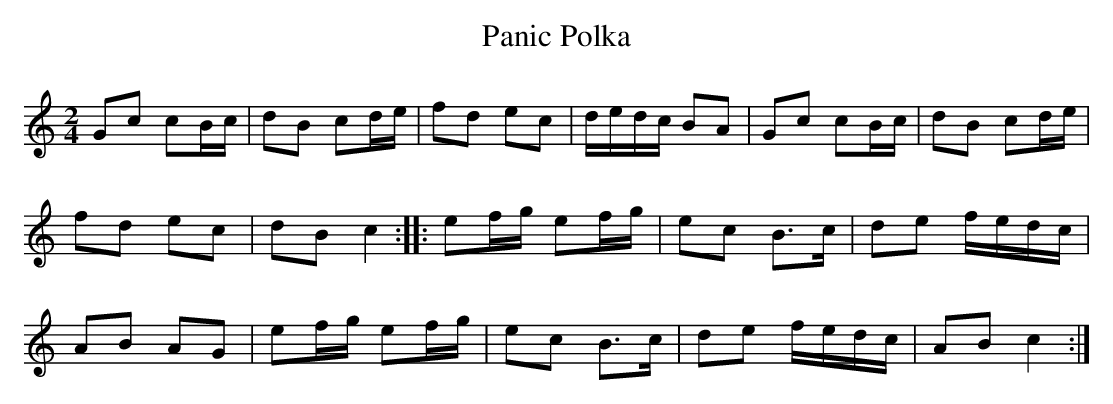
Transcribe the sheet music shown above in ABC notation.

X:1
T:Panic Polka
L:1/8
M:2/4
K:C major
Gc cB/c/ | dB cd/e/ | fd ec | d/e/d/c/ BA | Gc cB/c/ | dB cd/e/ |
fd ec | dB c2 :: ef/g/ ef/g/ | ec B>c | de f/e/d/c/ |
AB AG | ef/g/ ef/g/ | ec B>c | de f/e/d/c/ | AB c2 :|
